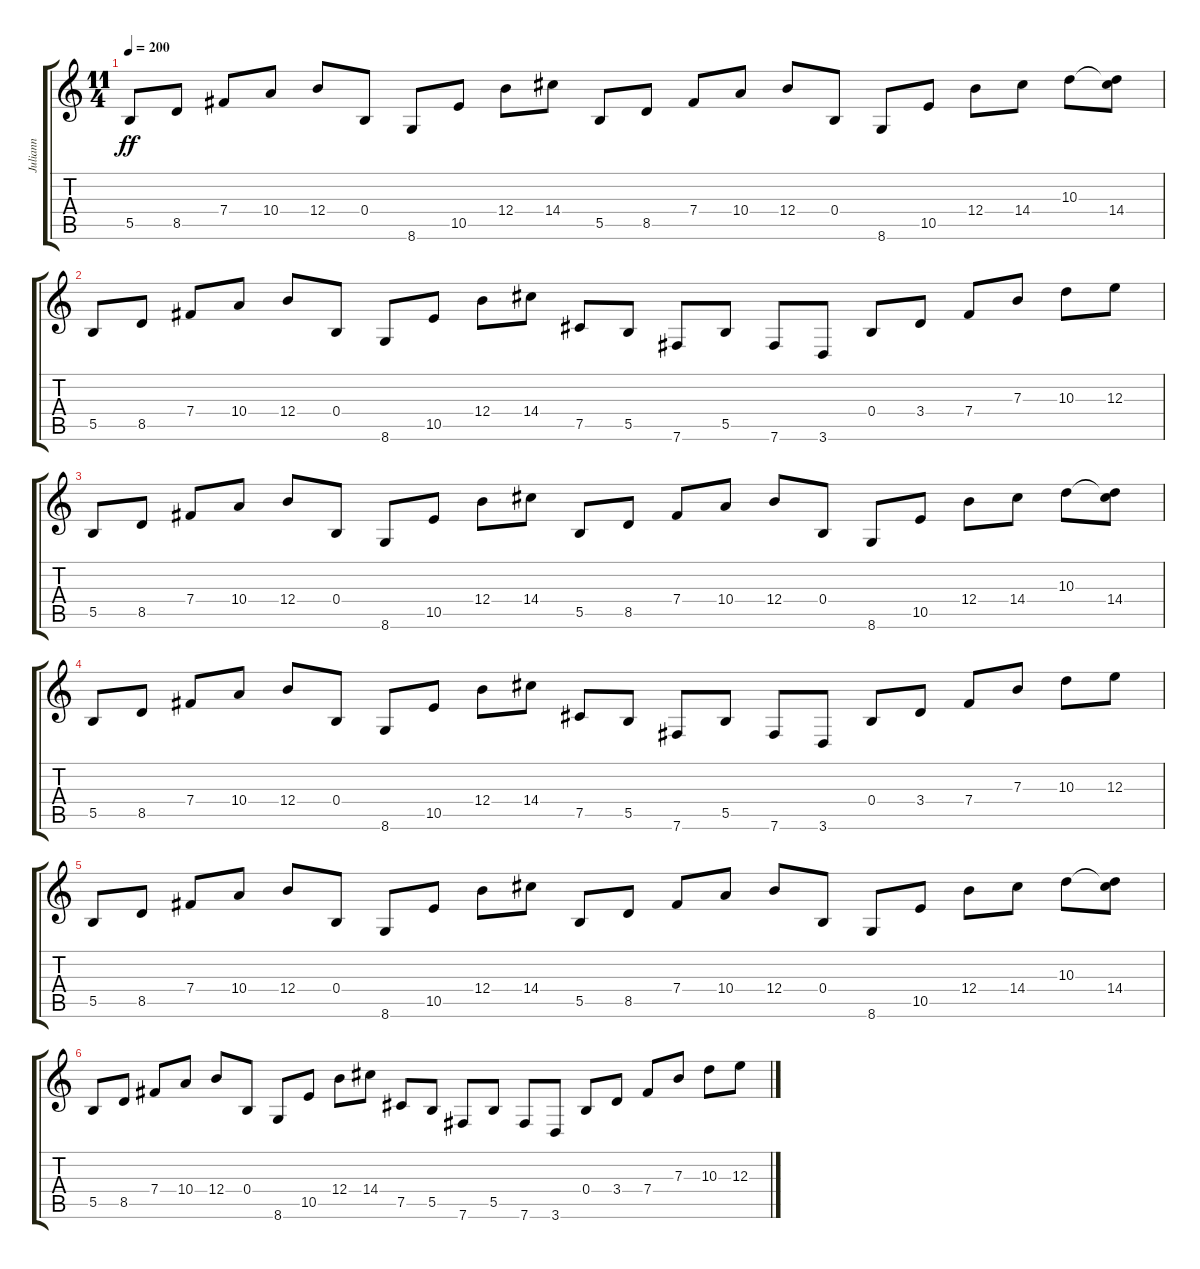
\track ("Juliann" "Juliann") {instrument overdrivenguitar}
\staff {score tabs}
\tuning (Db4 Ab3 E3 B2 Gb2 B1) {hide}
\ts (11 4)
\tempo 200
\clef g2
\ks c
5.5.8{dy ff} 8.5.8 7.4.8 10.4.8 12.4.8 0.4.8 8.6.8 10.5.8 12.4.8 14.4.8 5.5.8 8.5.8 7.4.8 10.4.8 12.4.8 0.4.8 8.6.8 10.5.8 12.4.8 14.4.8 10.3.8 (10.3{t} 14.4).8 |
5.5.8 8.5.8 7.4.8 10.4.8 12.4.8 0.4.8 8.6.8 10.5.8 12.4.8 14.4.8 7.5.8 5.5.8 7.6.8 5.5.8 7.6.8 3.6.8 0.4.8 3.4.8 7.4.8 7.3.8 10.3.8 12.3.8 |
5.5.8 8.5.8 7.4.8 10.4.8 12.4.8 0.4.8 8.6.8 10.5.8 12.4.8 14.4.8 5.5.8 8.5.8 7.4.8 10.4.8 12.4.8 0.4.8 8.6.8 10.5.8 12.4.8 14.4.8 10.3.8 (10.3{t} 14.4).8 |
5.5.8 8.5.8 7.4.8 10.4.8 12.4.8 0.4.8 8.6.8 10.5.8 12.4.8 14.4.8 7.5.8 5.5.8 7.6.8 5.5.8 7.6.8 3.6.8 0.4.8 3.4.8 7.4.8 7.3.8 10.3.8 12.3.8 |
5.5.8 8.5.8 7.4.8 10.4.8 12.4.8 0.4.8 8.6.8 10.5.8 12.4.8 14.4.8 5.5.8 8.5.8 7.4.8 10.4.8 12.4.8 0.4.8 8.6.8 10.5.8 12.4.8 14.4.8 10.3.8 (10.3{t} 14.4).8 |
5.5.8 8.5.8 7.4.8 10.4.8 12.4.8 0.4.8 8.6.8 10.5.8 12.4.8 14.4.8 7.5.8 5.5.8 7.6.8 5.5.8 7.6.8 3.6.8 0.4.8 3.4.8 7.4.8 7.3.8 10.3.8 12.3.8
